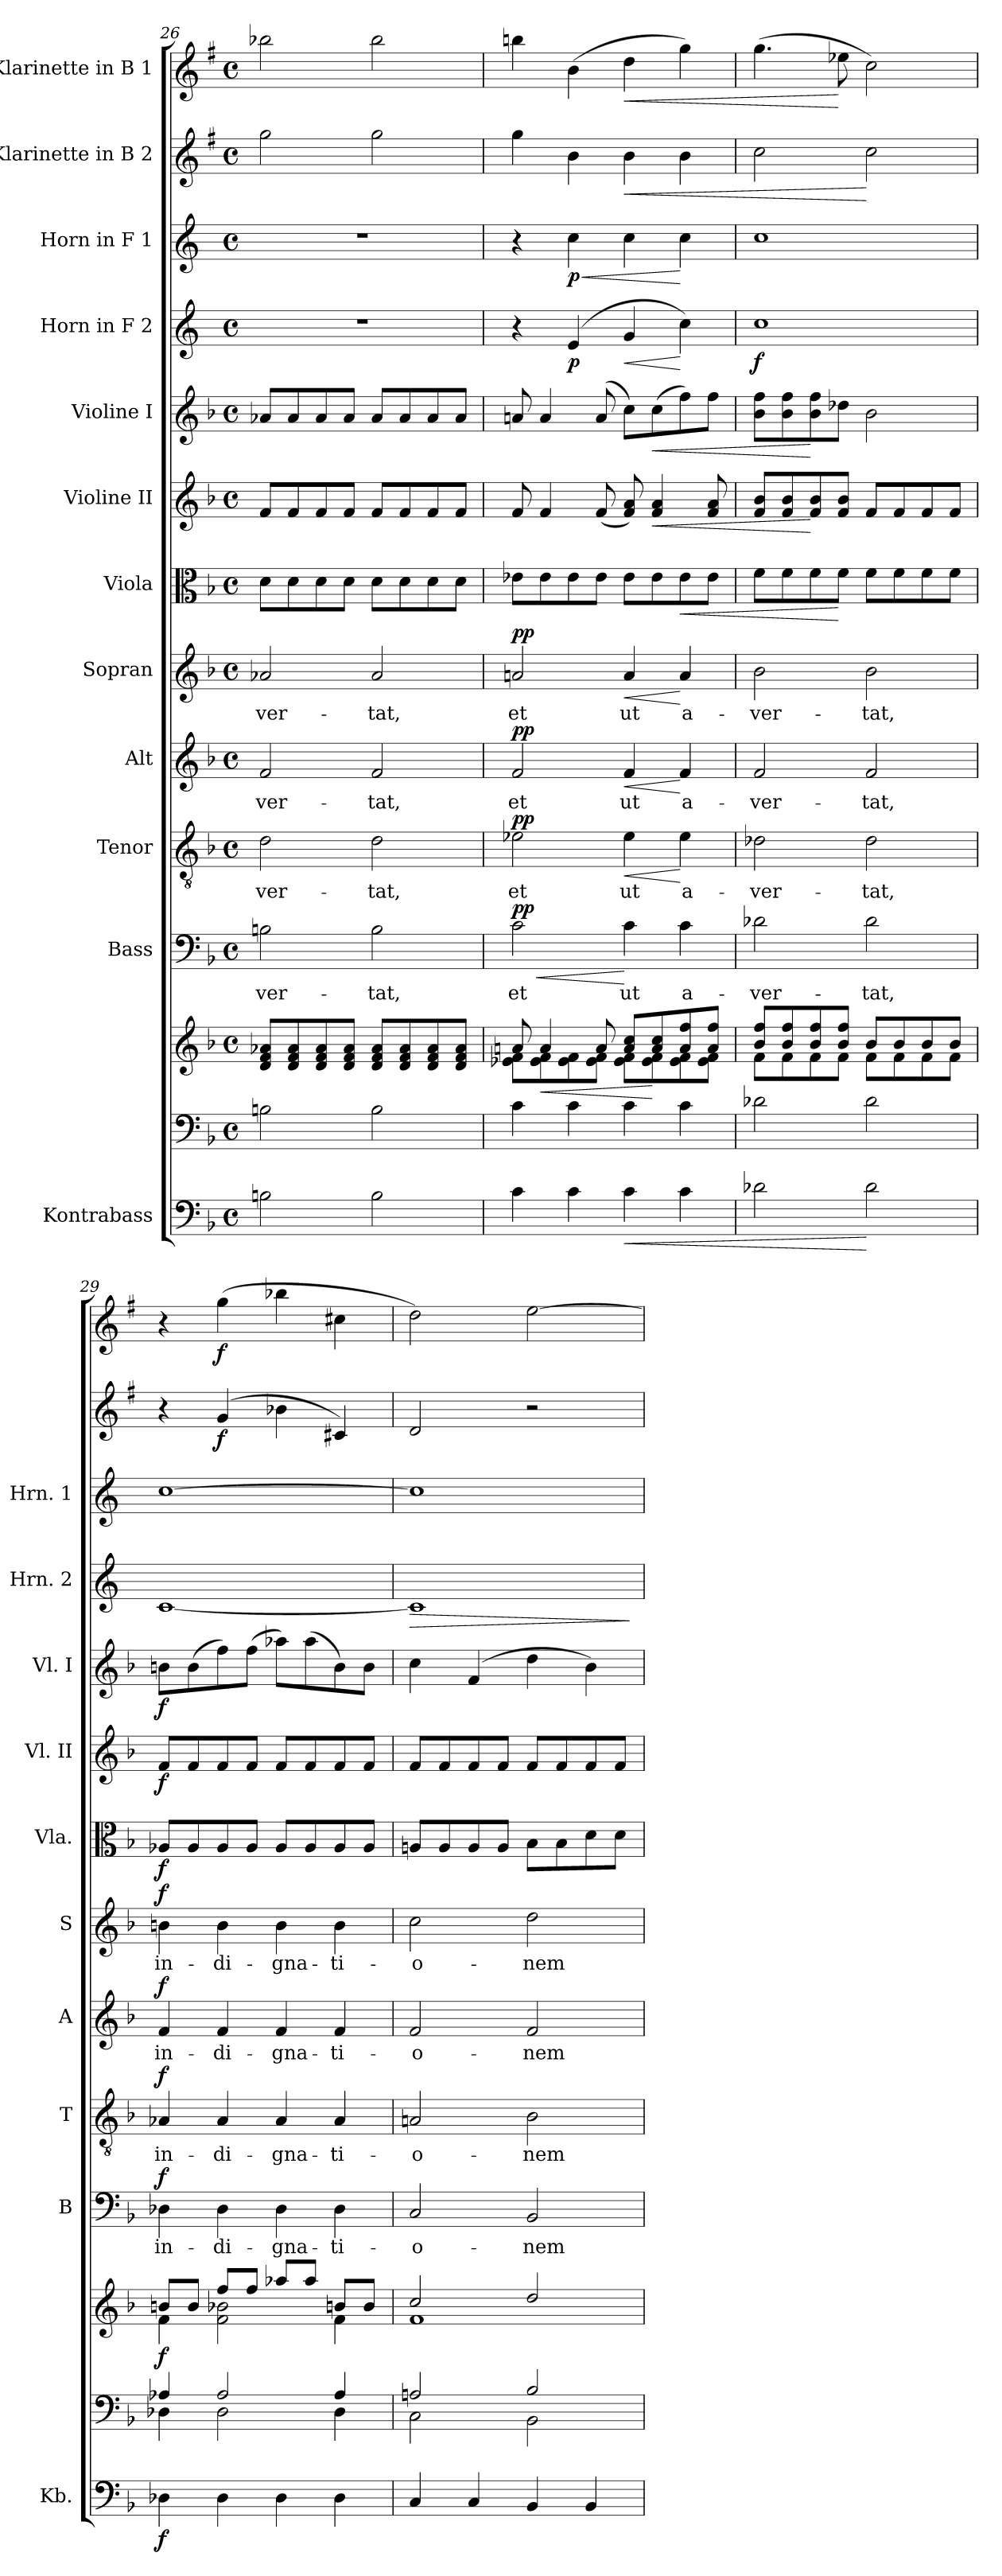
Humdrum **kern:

**kern	**dynam	**kern	**kern	**dynam	**kern	**text	**dynam	**kern	**text	**dynam	**kern	**text	**dynam	**kern	**text	**dynam	**kern	**dynam	**kern	**dynam	**kern	**dynam	**kern	**dynam	**kern	**dynam	**kern	**dynam	**kern	**dynam
*part13	*part13	*part12	*part12	*part12	*part11	*part11	*part11	*part10	*part10	*part10	*part9	*part9	*part9	*part8	*part8	*part8	*part7	*part7	*part6	*part6	*part5	*part5	*part4	*part4	*part3	*part3	*part2	*part2	*part1	*part1
*staff14	*staff14	*staff13	*staff12	*staff12/13	*staff11	*staff11	*staff11	*staff10	*staff10	*staff10	*staff9	*staff9	*staff9	*staff8	*staff8	*staff8	*staff7	*staff7	*staff6	*staff6	*staff5	*staff5	*staff4	*staff4	*staff3	*staff3	*staff2	*staff2	*staff1	*staff1
*I"Kontrabass	*	*	*	*	*I"Bass	*	*	*I"Tenor	*	*	*I"Alt	*	*	*I"Sopran	*	*	*I"Viola	*	*I"Violine II	*	*I"Violine I	*	*I"Horn in F 2	*	*I"Horn in F 1	*	*I"Klarinette in B 2	*	*I"Klarinette in B 1	*
*I'Kb.	*	*	*	*	*I'B	*	*	*I'T	*	*	*I'A	*	*	*I'S	*	*	*I'Vla.	*	*I'Vl. II	*	*I'Vl. I	*	*I'Hrn. 2	*	*I'Hrn. 1	*	*	*	*	*
*clefF4	*	*clefF4	*clefG2	*	*clefF4	*	*	*clefGv2	*	*	*clefG2	*	*	*clefG2	*	*	*clefC3	*	*clefG2	*	*clefG2	*	*clefG2	*	*clefG2	*	*clefG2	*	*clefG2	*
*ITrd7c12	*	*	*	*	*	*	*	*	*	*	*	*	*	*	*	*	*	*	*	*	*	*	*ITrd4c7	*	*ITrd4c7	*	*ITrd1c2	*	*ITrd1c2	*
*k[b-]	*	*k[b-]	*k[b-]	*	*k[b-]	*	*	*k[b-]	*	*	*k[b-]	*	*	*k[b-]	*	*	*k[b-]	*	*k[b-]	*	*k[b-]	*	*k[b-]	*	*k[b-]	*	*k[b-]	*	*k[b-]	*
*F:	*	*F:	*F:	*	*F:	*	*	*F:	*	*	*F:	*	*	*F:	*	*	*F:	*	*F:	*	*F:	*	*F:	*	*F:	*	*F:	*	*F:	*
*M4/4	*	*M4/4	*M4/4	*	*M4/4	*	*	*M4/4	*	*	*M4/4	*	*	*M4/4	*	*	*M4/4	*	*M4/4	*	*M4/4	*	*M4/4	*	*M4/4	*	*M4/4	*	*M4/4	*
*met(c)	*	*met(c)	*met(c)	*	*met(c)	*	*	*met(c)	*	*	*met(c)	*	*	*met(c)	*	*	*met(c)	*	*met(c)	*	*met(c)	*	*met(c)	*	*met(c)	*	*met(c)	*	*met(c)	*
=26	=26	=26	=26	=26	=26	=26	=26	=26	=26	=26	=26	=26	=26	=26	=26	=26	=26	=26	=26	=26	=26	=26	=26	=26	=26	=26	=26	=26	=26	=26
!	!	!	!	!	!	!LO:LY:b	!	!	!LO:LY:b	!	!	!LO:LY:b	!	!	!LO:LY:b	!	!	!	!	!	!	!	!	!	!	!	!	!	!	!
2BBn\	.	2Bn\	8d/ 8f/ 8a-X/L	.	2Bn\	-ver-	.	2d\	-ver-	.	2f/	-ver-	.	2a-X/	-ver-	.	8d\L	.	8f/L	.	8a-X/L	.	1r	.	1r	.	2ff\	.	2aa-X\	.
.	.	.	8d/ 8f/ 8a-/	.	.	.	.	.	.	.	.	.	.	.	.	.	8d\	.	8f/	.	8a-/	.	.	.	.	.	.	.	.	.
.	.	.	8d/ 8f/ 8a-/	.	.	.	.	.	.	.	.	.	.	.	.	.	8d\	.	8f/	.	8a-/	.	.	.	.	.	.	.	.	.
.	.	.	8d/ 8f/ 8a-/J	.	.	.	.	.	.	.	.	.	.	.	.	.	8d\J	.	8f/J	.	8a-/J	.	.	.	.	.	.	.	.	.
!	!	!	!	!	!	!LO:LY:b	!	!	!LO:LY:b	!	!	!LO:LY:b	!	!	!LO:LY:b	!	!	!	!	!	!	!	!	!	!	!	!	!	!	!
2BB\	.	2B\	8d/ 8f/ 8a-/L	.	2B\	-tat,	.	2d\	-tat,	.	2f/	-tat,	.	2a-/	-tat,	.	8d\L	.	8f/L	.	8a-/L	.	.	.	.	.	2ff\	.	2aa-\	.
.	.	.	8d/ 8f/ 8a-/	.	.	.	.	.	.	.	.	.	.	.	.	.	8d\	.	8f/	.	8a-/	.	.	.	.	.	.	.	.	.
.	.	.	8d/ 8f/ 8a-/	.	.	.	.	.	.	.	.	.	.	.	.	.	8d\	.	8f/	.	8a-/	.	.	.	.	.	.	.	.	.
.	.	.	8d/ 8f/ 8a-/J	.	.	.	.	.	.	.	.	.	.	.	.	.	8d\J	.	8f/J	.	8a-/J	.	.	.	.	.	.	.	.	.
=27	=27	=27	=27	=27	=27	=27	=27	=27	=27	=27	=27	=27	=27	=27	=27	=27	=27	=27	=27	=27	=27	=27	=27	=27	=27	=27	=27	=27	=27	=27
*	*	*	*^	*	*	*	*	*	*	*	*	*	*	*	*	*	*	*	*	*	*	*	*	*	*	*	*	*	*	*
!	!	!	!	!	!	!	!LO:LY:b	!LO:HP:b	!	!LO:LY:b	!	!	!LO:LY:b	!	!	!LO:LY:b	!	!	!	!	!	!	!	!	!	!	!	!	!	!	!
!	!	!	!	!	!	!	!	!LO:DY:n=1:a	!	!	!LO:DY:a	!	!	!LO:DY:a	!	!	!LO:DY:a	!	!	!	!	!	!	!	!	!	!	!	!	!	!
4C\	.	4c\	8an/	8e-X\ 8f\L	.	2c\	et	< pp	2e-X\	et	pp	2f/	et	pp	2an/	et	pp	8e-X\L	.	8f/	.	8an/	.	4r	.	4r	.	4ff\	.	4aan\	.
!	!	!	!	!	!LO:HP:b	!	!	!	!	!	!	!	!	!	!	!	!	!	!	!	!	!	!	!	!	!	!	!	!	!	!
.	.	.	4a/	8e-\ 8f\	<	.	.	.	.	.	.	.	.	.	.	.	.	8e-\	.	4f/	.	4a/	.	.	.	.	.	.	.	.	.
!	!	!	!	!	!	!	!	!	!	!	!	!	!	!	!	!	!	!	!	!	!	!	!	!	!LO:DY:b	!	!LO:HP:b	!	!	!	!
!	!	!	!	!	!	!	!	!	!	!	!	!	!	!	!	!	!	!	!	!	!	!	!	!	!	!	!LO:DY:n=1:b	!	!	!	!
4C\	.	4c\	.	8e-\ 8f\	.	.	.	.	.	.	.	.	.	.	.	.	.	8e-\	.	.	.	.	.	(>4A/	p	4f\	< p	4a\	.	(>4a\	.
.	.	.	8a/	8e-\ 8f\J	.	.	.	.	.	.	.	.	.	.	.	.	.	8e-\J	.	(<8f/	.	(8a/	.	.	.	.	.	.	.	.	.
!	!LO:HP:b	!	!	!	!	!	!LO:LY:b	!	!	!LO:LY:b	!LO:HP:b	!	!LO:LY:b	!LO:HP:b	!	!LO:LY:b	!LO:HP:b	!	!	!	!	!	!	!	!LO:HP:b	!	!	!	!LO:HP:b	!	!LO:HP:b
4C\	<	4c\	8a/ 8cc/L	8e-\ 8f\L	.	4c\	ut	[	4e-\	ut	<	4f/	ut	<	4a/	ut	<	8e-\L	.	8f/ 8a/)	.	8cc\L)	.	4c/	<	4f\	.	4a\	<	4cc\	<
!	!	!	!	!	!	!	!	!	!	!	!	!	!	!	!	!	!	!	!	!	!LO:HP:b	!	!LO:HP:b	!	!	!	!	!	!	!	!
.	.	.	8a/ 8cc/	8e-\ 8f\	[	.	.	.	.	.	.	.	.	.	.	.	.	8e-\	.	4f/ 4a/	<	(>8cc\	<	.	.	.	.	.	.	.	.
!	!	!	!	!	!	!	!LO:LY:b	!	!	!LO:LY:b	!	!	!LO:LY:b	!	!	!LO:LY:b	!	!	!LO:HP:b	!	!	!	!	!	!	!	!	!	!	!	!
4C\	.	4c\	8a/ 8ff/	8e-\ 8f\	.	4c\	a-	.	4e-\	a-	[	4f/	a-	[	4a/	a-	[	8e-\	<	.	.	8ff\)	.	4f\)	[	4f\	[	4a\	.	4ff\)	.
.	.	.	8a/ 8ff/J	8e-\ 8f\J	.	.	.	.	.	.	.	.	.	.	.	.	.	8e-\J	.	8f/ 8a/	.	8ff\J	.	.	.	.	.	.	.	.	.
=28	=28	=28	=28	=28	=28	=28	=28	=28	=28	=28	=28	=28	=28	=28	=28	=28	=28	=28	=28	=28	=28	=28	=28	=28	=28	=28	=28	=28	=28	=28	=28
!	!	!	!	!	!	!	!LO:LY:b	!	!	!LO:LY:b	!	!	!LO:LY:b	!	!	!LO:LY:b	!	!	!	!	!	!	!	!	!LO:DY:b	!	!	!	!	!	!
2D-X\	.	2d-X\	8b-/ 8ff/L	8f\L	.	2d-X\	-ver-	.	2d-X\	-ver-	.	2f/	-ver-	.	2b-\	-ver-	.	8f\L	.	8f/ 8b-/L	.	8b-\ 8ff\L	.	1f	f	1f	.	2b-\	.	(>4.ff\	.
.	.	.	8b-/ 8ff/	8f\	.	.	.	.	.	.	.	.	.	.	.	.	.	8f\	.	8f/ 8b-/	.	8b-\ 8ff\	.	.	.	.	.	.	.	.	.
.	.	.	8b-/ 8ff/	8f\	.	.	.	.	.	.	.	.	.	.	.	.	.	8f\	.	8f/ 8b-/	[	8b-\ 8ff\	[	.	.	.	.	.	.	.	.
.	.	.	8b-/ 8ff/J	8f\J	.	.	.	.	.	.	.	.	.	.	.	.	.	8f\J	[	8f/ 8b-/J	.	8dd-X\J	.	.	.	.	.	.	.	8dd-X\	[
!	!	!	!	!	!	!	!LO:LY:b	!	!	!LO:LY:b	!	!	!LO:LY:b	!	!	!LO:LY:b	!	!	!	!	!	!	!	!	!	!	!	!	!	!	!
2D-\	[	2d-\	8b-/L	8f\L	.	2d-\	-tat,	.	2d-\	-tat,	.	2f/	-tat,	.	2b-\	-tat,	.	8f\L	.	8f/L	.	2b-\	.	.	.	.	.	2b-\	[	2b-\)	.
.	.	.	8b-/	8f\	.	.	.	.	.	.	.	.	.	.	.	.	.	8f\	.	8f/	.	.	.	.	.	.	.	.	.	.	.
.	.	.	8b-/	8f\	.	.	.	.	.	.	.	.	.	.	.	.	.	8f\	.	8f/	.	.	.	.	.	.	.	.	.	.	.
.	.	.	8b-/J	8f\J	.	.	.	.	.	.	.	.	.	.	.	.	.	8f\J	.	8f/J	.	.	.	.	.	.	.	.	.	.	.
!!LO:PB:g=z
=29	=29	=29	=29	=29	=29	=29	=29	=29	=29	=29	=29	=29	=29	=29	=29	=29	=29	=29	=29	=29	=29	=29	=29	=29	=29	=29	=29	=29	=29	=29	=29
*	*	*^	*	*	*	*	*	*	*	*	*	*	*	*	*	*	*	*	*	*	*	*	*	*	*	*	*	*	*	*	*
!	!LO:DY:b	!	!	!	!	!LO:DY:b	!	!LO:LY:b	!LO:DY:a	!	!LO:LY:b	!LO:DY:a	!	!LO:LY:b	!LO:DY:a	!	!LO:LY:b	!LO:DY:a	!	!LO:DY:b	!	!LO:DY:b	!	!LO:DY:b	!	!	!	!	!	!	!	!
4DD-X\	f	4A-X/	4D-X\	8bn/L	4f\	f	4D-X\	in-	f	4A-X/	in-	f	4f/	in-	f	4bn\	in-	f	8A-X/L	f	8f/L	f	8bn\L	f	[1F	.	[1f	.	4r	.	4r	.
.	.	.	.	8b/J	.	.	.	.	.	.	.	.	.	.	.	.	.	.	8A-/	.	8f/	.	(>8b\	.	.	.	.	.	.	.	.	.
!	!	!	!	!	!	!	!	!LO:LY:b	!	!	!LO:LY:b	!	!	!LO:LY:b	!	!	!LO:LY:b	!	!	!	!	!	!	!	!	!	!	!	!	!LO:DY:b	!	!LO:DY:b
4DD-\	.	2A-/	2D-\	8ff/L	2f\ 2b-\	.	4D-\	-di-	.	4A-/	-di-	.	4f/	-di-	.	4b\	-di-	.	8A-/	.	8f/	.	8ff\)	.	.	.	.	.	(>4f/	f	(>4ff\	f
.	.	.	.	8ff/J	.	.	.	.	.	.	.	.	.	.	.	.	.	.	8A-/J	.	8f/J	.	(>8ff\J	.	.	.	.	.	.	.	.	.
!	!	!	!	!	!	!	!	!LO:LY:b	!	!	!LO:LY:b	!	!	!LO:LY:b	!	!	!LO:LY:b	!	!	!	!	!	!	!	!	!	!	!	!	!	!	!
4DD-\	.	.	.	8aa-X/L	.	.	4D-\	-gna-	.	4A-/	-gna-	.	4f/	-gna-	.	4b\	-gna-	.	8A-/L	.	8f/L	.	8aa-X\L)	.	.	.	.	.	4a-X\	.	4aa-X\	.
.	.	.	.	8aa-/J	.	.	.	.	.	.	.	.	.	.	.	.	.	.	8A-/	.	8f/	.	(>8aa-\	.	.	.	.	.	.	.	.	.
!	!	!	!	!	!	!	!	!LO:LY:b	!	!	!LO:LY:b	!	!	!LO:LY:b	!	!	!LO:LY:b	!	!	!	!	!	!	!	!	!	!	!	!	!	!	!
4DD-\	.	4A-/	4D-\	8b/L	4f\	.	4D-\	-ti-	.	4A-/	-ti-	.	4f/	-ti-	.	4b\	-ti-	.	8A-/	.	8f/	.	8b\)	.	.	.	.	.	4Bn/)	.	4bn\	.
.	.	.	.	8b/J	.	.	.	.	.	.	.	.	.	.	.	.	.	.	8A-/J	.	8f/J	.	8b\J	.	.	.	.	.	.	.	.	.
=30	=30	=30	=30	=30	=30	=30	=30	=30	=30	=30	=30	=30	=30	=30	=30	=30	=30	=30	=30	=30	=30	=30	=30	=30	=30	=30	=30	=30	=30	=30	=30	=30
!	!	!	!	!	!	!	!	!LO:LY:b	!	!	!LO:LY:b	!	!	!LO:LY:b	!	!	!LO:LY:b	!	!	!	!	!	!	!	!	!LO:HP:b	!	!	!	!	!	!
4CC/	.	2An/	2C\	2cc/	1f	.	2C/	-o-	.	2An/	-o-	.	2f/	-o-	.	2cc\	-o-	.	8An/L	.	8f/L	.	4cc\	.	1F]	>	1f]	.	2c/	.	2cc\)	.
.	.	.	.	.	.	.	.	.	.	.	.	.	.	.	.	.	.	.	8A/	.	8f/	.	.	.	.	.	.	.	.	.	.	.
4CC/	.	.	.	.	.	.	.	.	.	.	.	.	.	.	.	.	.	.	8A/	.	8f/	.	(4f/	.	.	.	.	.	.	.	.	.
.	.	.	.	.	.	.	.	.	.	.	.	.	.	.	.	.	.	.	8A/J	.	8f/J	.	.	.	.	.	.	.	.	.	.	.
!	!	!	!	!	!	!	!	!LO:LY:b	!	!	!LO:LY:b	!	!	!LO:LY:b	!	!	!LO:LY:b	!	!	!	!	!	!	!	!	!	!	!	!	!	!	!
4BBB-/	.	2B-/	2BB-\	2dd/	.	.	2BB-/	-nem	.	2B-\	-nem	.	2f/	-nem	.	2dd\	-nem	.	8B-\L	.	8f/L	.	4dd\	.	.	.	.	.	2r	.	[2dd\	.
.	.	.	.	.	.	.	.	.	.	.	.	.	.	.	.	.	.	.	8B-\	.	8f/	.	.	.	.	.	.	.	.	.	.	.
4BBB-/	.	.	.	.	.	.	.	.	.	.	.	.	.	.	.	.	.	.	8d\	.	8f/	.	4b-\)	.	.	.	.	.	.	.	.	.
.	.	.	.	.	.	.	.	.	.	.	.	.	.	.	.	.	.	.	8d\J	.	8f/J	.	.	.	.	.	.	.	.	.	.	.
*	*	*v	*v	*	*	*	*	*	*	*	*	*	*	*	*	*	*	*	*	*	*	*	*	*	*	*	*	*	*	*	*	*
*	*	*	*v	*v	*	*	*	*	*	*	*	*	*	*	*	*	*	*	*	*	*	*	*	*	*	*	*	*	*	*	*
.	.	.	.	.	.	.	.	.	.	.	.	.	.	.	.	.	.	.	.	.	.	.	.	]	.	.	.	.	.	.
=	=	=	=	=	=	=	=	=	=	=	=	=	=	=	=	=	=	=	=	=	=	=	=	=	=	=	=	=	=	=
*-	*-	*-	*-	*-	*-	*-	*-	*-	*-	*-	*-	*-	*-	*-	*-	*-	*-	*-	*-	*-	*-	*-	*-	*-	*-	*-	*-	*-	*-	*-
